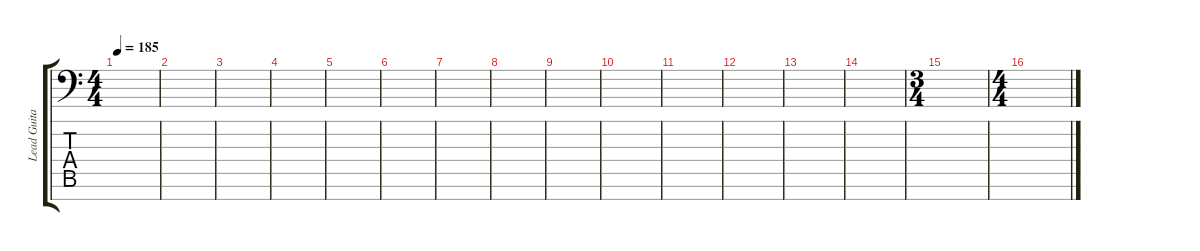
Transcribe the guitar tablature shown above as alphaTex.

\track ("Lead Guitar" "Lead Guita") {instrument overdrivenguitar}
\staff {score tabs}
\tuning (E4 B3 G3 D3 A2 E2 C-1) {hide}
\ts (4 4)
\tempo 185
\clef f4
\ks c
|
|
|
|
|
|
|
|
|
|
|
|
|
|
\ts (3 4)
|
\ts (4 4)
